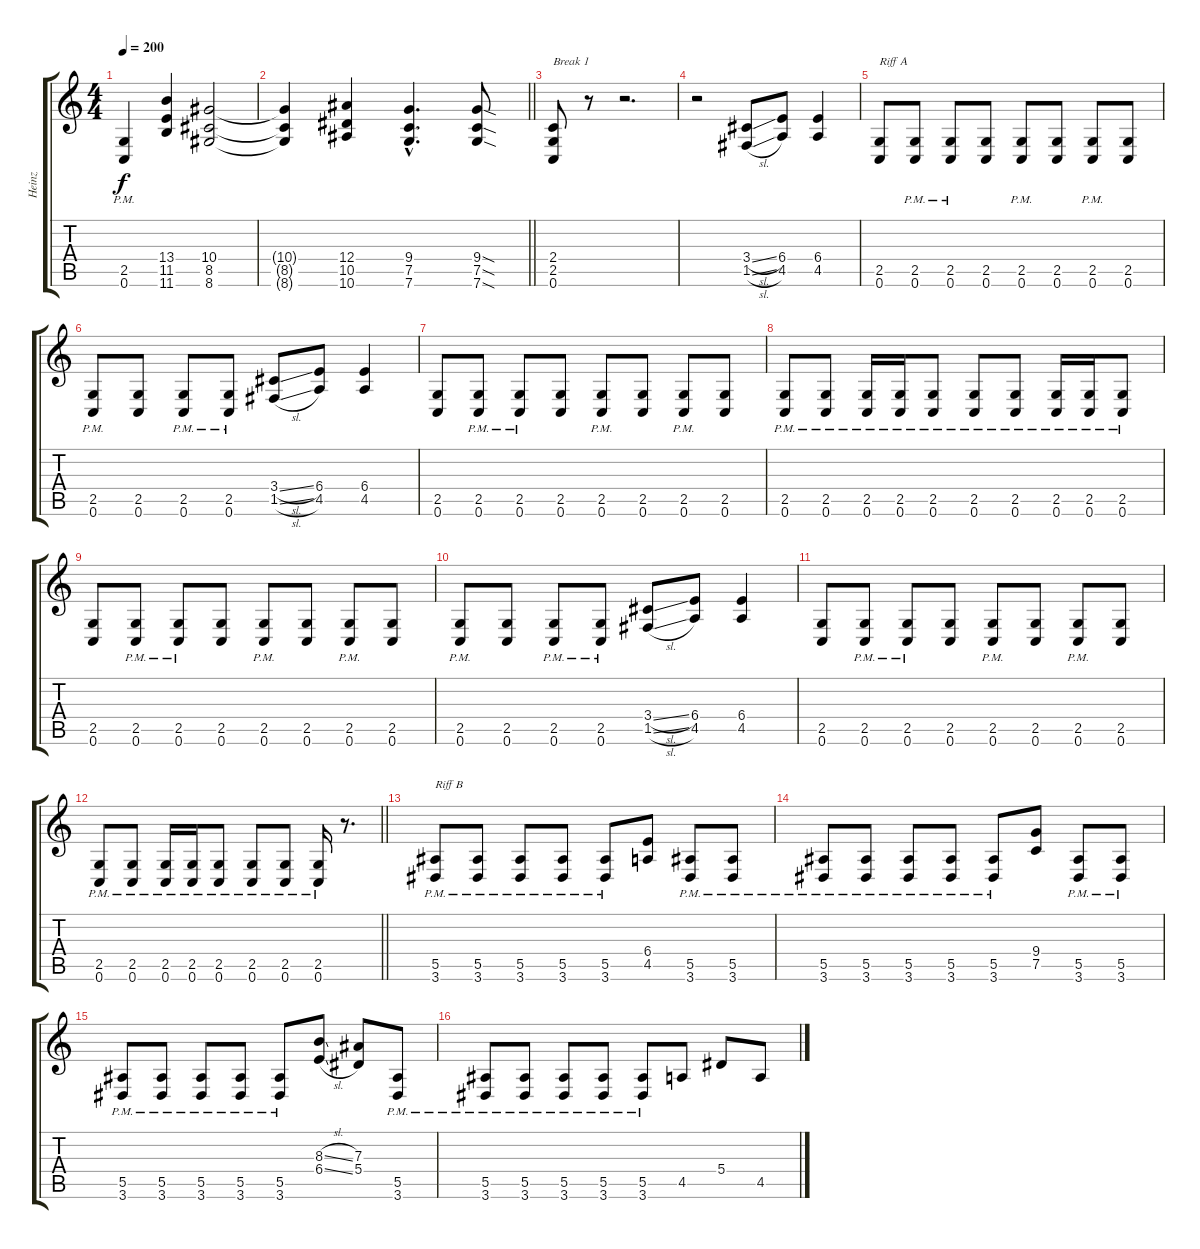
\track ("Heinz" "Heinz") {instrument distortionguitar}
\staff {score tabs}
\tuning (C4 G3 Eb3 Bb2 F2 C2) {hide}
\ts (4 4)
\tempo 200
\clef g2
\ks c
(2.5{pm} 0.6{pm}).4{dy f} (13.4 11.5 11.6).4 (10.4 8.5 8.6).2 |
\barLineRight lightlight
(10.4{t} 8.5{t} 8.6{t}).4 (12.4 10.5 10.6).4 (9.4{hac} 7.5{hac} 7.6{hac}).4{d} (9.4{sod} 7.5{sod} 7.6{sod}).8 |
(2.4 2.5 0.6).8{txt "Break 1"} r.8 r.2{d} |
r.2 (3.4{sl} 1.5{sl}).8 (6.4 4.5).8 (6.4 4.5).4 |
(2.5 0.6).8{txt "Riff A"} (2.5{pm} 0.6{pm}).8 (2.5{pm} 0.6{pm}).8 (2.5 0.6).8 (2.5{pm} 0.6{pm}).8 (2.5 0.6).8 (2.5{pm} 0.6{pm}).8 (2.5 0.6).8 |
(2.5{pm} 0.6{pm}).8 (2.5 0.6).8 (2.5{pm} 0.6{pm}).8 (2.5{pm} 0.6{pm}).8 (3.4{sl} 1.5{sl}).8 (6.4 4.5).8 (6.4 4.5).4 |
(2.5 0.6).8 (2.5{pm} 0.6{pm}).8 (2.5{pm} 0.6{pm}).8 (2.5 0.6).8 (2.5{pm} 0.6{pm}).8 (2.5 0.6).8 (2.5{pm} 0.6{pm}).8 (2.5 0.6).8 |
(2.5{pm} 0.6{pm}).8 (2.5{pm} 0.6{pm}).8 (2.5{pm} 0.6{pm}).16 (2.5{pm} 0.6{pm}).16 (2.5{pm} 0.6{pm}).8 (2.5{pm} 0.6{pm}).8 (2.5{pm} 0.6{pm}).8 (2.5{pm} 0.6{pm}).16 (2.5{pm} 0.6{pm}).16 (2.5{pm} 0.6{pm}).8 |
(2.5 0.6).8 (2.5{pm} 0.6{pm}).8 (2.5{pm} 0.6{pm}).8 (2.5 0.6).8 (2.5{pm} 0.6{pm}).8 (2.5 0.6).8 (2.5{pm} 0.6{pm}).8 (2.5 0.6).8 |
(2.5{pm} 0.6{pm}).8 (2.5 0.6).8 (2.5{pm} 0.6{pm}).8 (2.5{pm} 0.6{pm}).8 (3.4{sl} 1.5{sl}).8 (6.4 4.5).8 (6.4 4.5).4 |
(2.5 0.6).8 (2.5{pm} 0.6{pm}).8 (2.5{pm} 0.6{pm}).8 (2.5 0.6).8 (2.5{pm} 0.6{pm}).8 (2.5 0.6).8 (2.5{pm} 0.6{pm}).8 (2.5 0.6).8 |
\barLineRight lightlight
(2.5{pm} 0.6{pm}).8 (2.5{pm} 0.6{pm}).8 (2.5{pm} 0.6{pm}).16 (2.5{pm} 0.6{pm}).16 (2.5{pm} 0.6{pm}).8 (2.5{pm} 0.6{pm}).8 (2.5{pm} 0.6{pm}).8 (2.5{pm} 0.6{pm}).16 r.8{d} |
(5.5{pm} 3.6).8{txt "Riff B"} (5.5{pm} 3.6{pm}).8 (5.5{pm} 3.6{pm}).8 (5.5{pm} 3.6{pm}).8 (5.5{pm} 3.6{pm}).8 (6.4 4.5).8 (5.5{pm} 3.6{pm}).8 (5.5{pm} 3.6{pm}).8 |
(5.5{pm} 3.6{pm}).8 (5.5{pm} 3.6{pm}).8 (5.5{pm} 3.6{pm}).8 (5.5{pm} 3.6{pm}).8 (5.5{pm} 3.6{pm}).8 (9.4 7.5).8 (5.5{pm} 3.6{pm}).8 (5.5{pm} 3.6{pm}).8 |
(5.5{pm} 3.6{pm}).8 (5.5{pm} 3.6{pm}).8 (5.5{pm} 3.6{pm}).8 (5.5{pm} 3.6{pm}).8 (5.5{pm} 3.6{pm}).8 (8.3{sl} 6.4{sl}).8 (7.3 5.4).8 (5.5{pm} 3.6{pm}).8 |
(5.5{pm} 3.6{pm}).8 (5.5{pm} 3.6{pm}).8 (5.5{pm} 3.6{pm}).8 (5.5{pm} 3.6{pm}).8 (5.5{pm} 3.6{pm}).8 4.5.8 5.4.8 4.5.8
